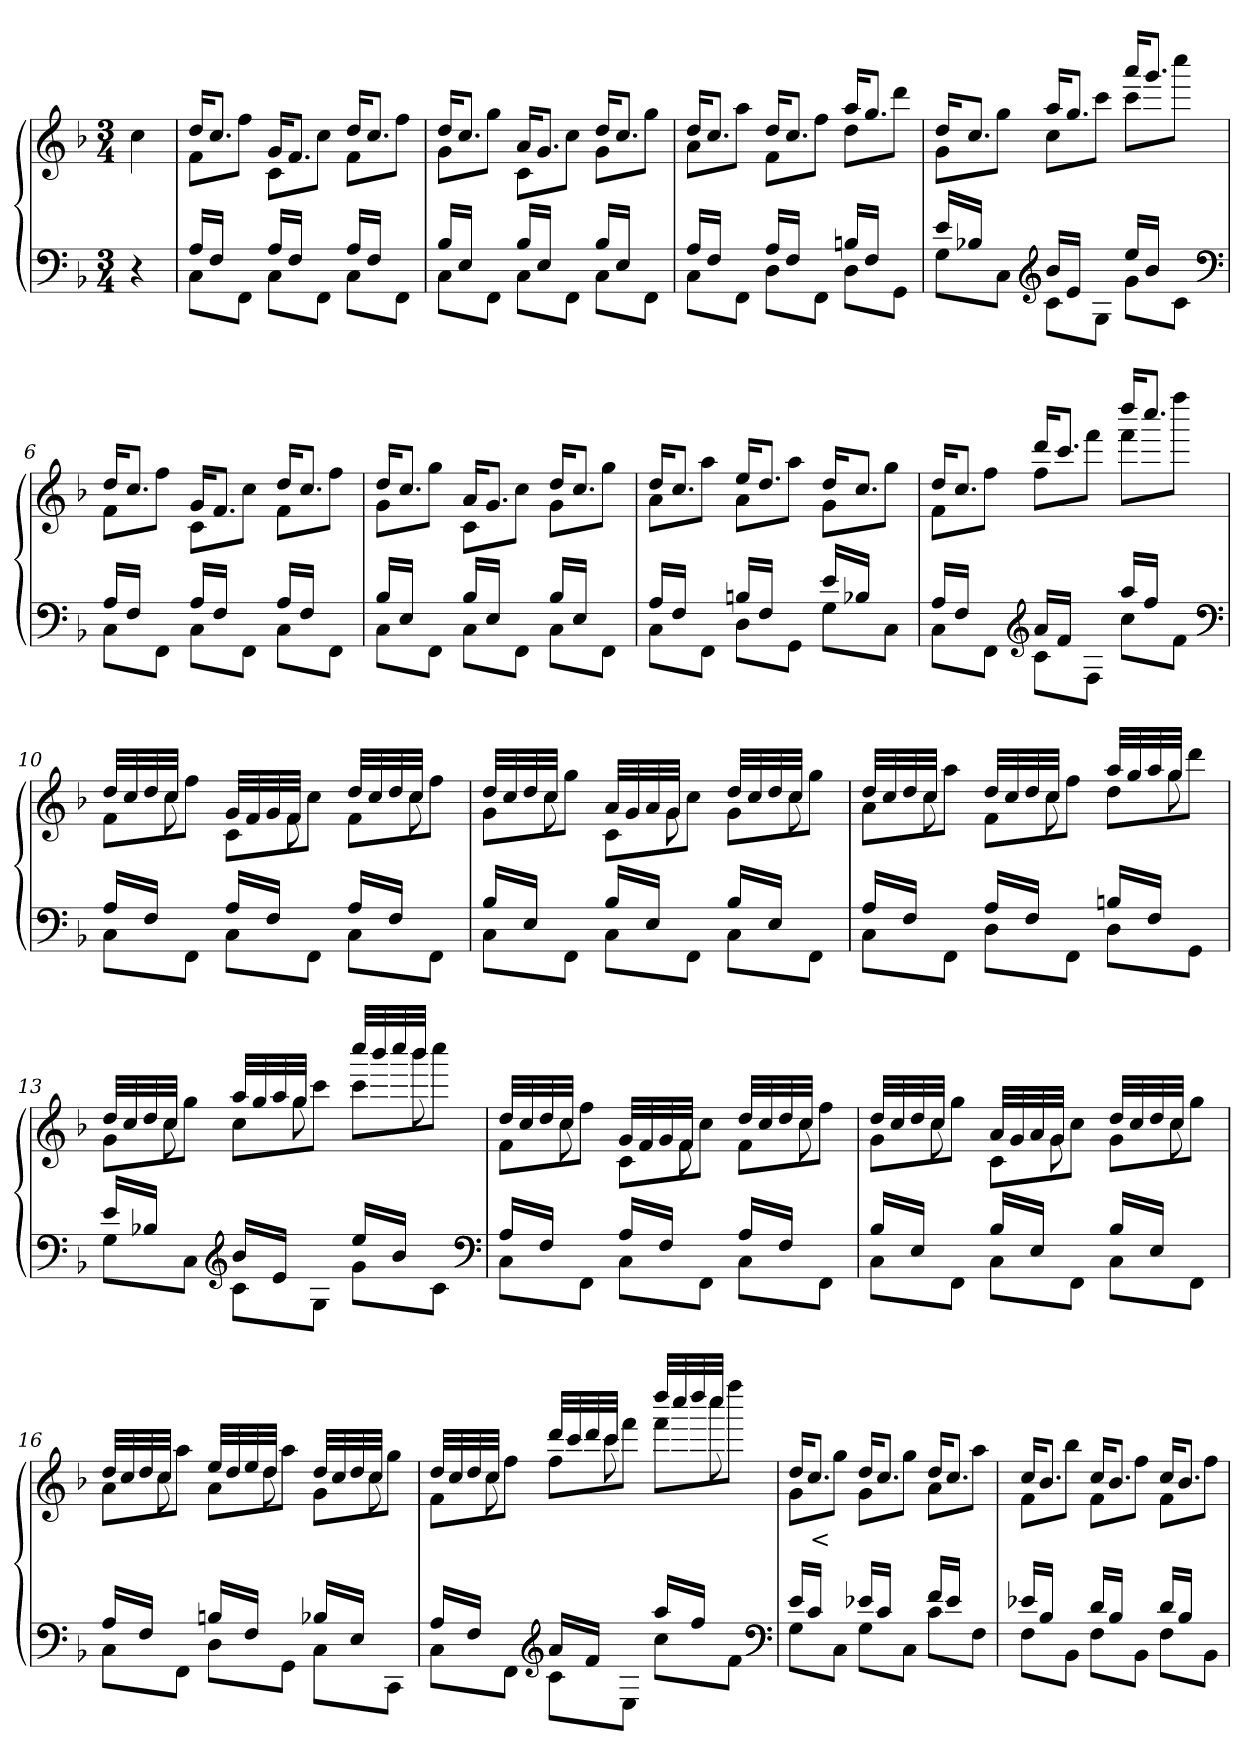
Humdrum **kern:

**kern	**kern	**text
*part2	*part1	*part1
*staff2	*staff1	*staff1
*clefF4	*clefG2	*
*k[b-]	*k[b-]	*
*M3/4	*M3/4	*
=1	=1	=1
4r	4cc	.
=2	=2	=2
*^	*^	*
16ALL	8CL	16ddKL	8fL	.
16FJJ	.	8.ccJ	.	.
8ryy	8FFJ	.	8ffJ	.
16ALL	8CL	16gKL	8cL	.
16FJJ	.	8.fJ	.	.
8ryy	8FFJ	.	8ccJ	.
16ALL	8CL	16ddKL	8fL	.
16FJJ	.	8.ccJ	.	.
8ryy	8FFJ	.	8ffJ	.
=3	=3	=3	=3	=3
16B-LL	8CL	16ddKL	8gL	.
16EJJ	.	8.ccJ	.	.
8ryy	8FFJ	.	8ggJ	.
16B-LL	8CL	16aKL	8cL	.
16EJJ	.	8.gJ	.	.
8ryy	8FFJ	.	8ccJ	.
16B-LL	8CL	16ddKL	8gL	.
16EJJ	.	8.ccJ	.	.
8ryy	8FFJ	.	8ggJ	.
=4	=4	=4	=4	=4
16ALL	8CL	16ddKL	8aL	.
16FJJ	.	8.ccJ	.	.
8ryy	8FFJ	.	8aaJ	.
16ALL	8DL	16ddKL	8fL	.
16FJJ	.	8.ccJ	.	.
8ryy	8FFJ	.	8ffJ	.
16BnLL	8DL	16aaKL	8ddL	.
16FJJ	.	8.ggJ	.	.
8ryy	8GGJ	.	8dddJ	.
=5	=5	=5	=5	=5
16eLL	8GL	16ddKL	8gL	.
16B-XJJ	.	8.ccJ	.	.
8ryy	8CJ	.	8ggJ	.
*clefG2	*	*	*	*
16b-LL	8cL	16aaKL	8ccL	.
16eJJ	.	8.ggJ	.	.
8ryy	8GJ	.	8cccJ	.
16eeLL	8gL	16aaaKL	8cccL	.
16b-JJ	.	8.gggJ	.	.
8ryy	8cJ	.	8ccccJ	.
*clefF4	*	*	*	*
=6	=6	=6	=6	=6
16ALL	8CL	16ddKL	8fL	.
16FJJ	.	8.ccJ	.	.
8ryy	8FFJ	.	8ffJ	.
16ALL	8CL	16gKL	8cL	.
16FJJ	.	8.fJ	.	.
8ryy	8FFJ	.	8ccJ	.
16ALL	8CL	16ddKL	8fL	.
16FJJ	.	8.ccJ	.	.
8ryy	8FFJ	.	8ffJ	.
=7	=7	=7	=7	=7
16B-LL	8CL	16ddKL	8gL	.
16EJJ	.	8.ccJ	.	.
8ryy	8FFJ	.	8ggJ	.
16B-LL	8CL	16aKL	8cL	.
16EJJ	.	8.gJ	.	.
8ryy	8FFJ	.	8ccJ	.
16B-LL	8CL	16ddKL	8gL	.
16EJJ	.	8.ccJ	.	.
8ryy	8FFJ	.	8ggJ	.
=8	=8	=8	=8	=8
16ALL	8CL	8a\L	16dd/KL	.
16FJJ	.	.	8.ccJ	.
8ryy	8FFJ	8aaJ	.	.
16BnLL	8DL	8a\L	16ee/KL	.
16FJJ	.	.	8.ddJ	.
8ryy	8GGJ	8aaJ	.	.
16eLL	8GL	8g\L	16dd/KL	.
16B-XJJ	.	.	8.ccJ	.
8ryy	8CJ	8ggJ	.	.
=9	=9	=9	=9	=9
16ALL	8CL	16ddKL	8fL	.
16FJJ	.	8.ccJ	.	.
8ryy	8FFJ	.	8ffJ	.
*clefG2	*	*	*	*
16aLL	8cL	16dddKL	8ffL	.
16fJJ	.	8.cccJ	.	.
8ryy	8FJ	.	8fffJ	.
16aaLL	8ccL	16ddddKL	8fffL	.
16ffJJ	.	8.ccccJ	.	.
8ryy	8fJ	.	8ffffJ	.
*	*	*v	*v	*
*clefF4	*	*	*
=10	=10	=10	=10
*	*	*^	*
*	*	*	*^	*
16ALL	8CL	32ddLLL	16.ryy	8f\L	.
.	.	32cc	.	.	.
16FJJ	.	32dd	.	.	.
.	.	32ccJJJ	8cc	.	.
8ryy	8FFJ	8ryy	.	8ff\J	.
.	.	.	8ryy	.	.
16ALL	8CL	32gLLL	.	8c\L	.
.	.	32f	.	.	.
16FJJ	.	32g	.	.	.
.	.	32fJJJ	8f	.	.
8ryy	8FFJ	8ryy	.	8cc\J	.
.	.	.	8ryy	.	.
16ALL	8CL	32dd/LLL	.	8fL	.
.	.	32cc	.	.	.
16FJJ	.	32dd	.	.	.
.	.	32ccJJJ	8cc	.	.
8ryy	8FFJ	8ryy	.	8ff\J	.
.	.	.	32ryy	.	.
=11	=11	=11	=11	=11	=11
16B-LL	8CL	32ddLLL	16.ryy	8g\L	.
.	.	32cc	.	.	.
16EJJ	.	32dd	.	.	.
.	.	32ccJJJ	8cc	.	.
8ryy	8FFJ	8ryy	.	8gg\J	.
.	.	.	8ryy	.	.
16B-LL	8CL	32aLLL	.	8cL	.
.	.	32g	.	.	.
16EJJ	.	32a	.	.	.
.	.	32gJJJ	8g	.	.
8ryy	8FFJ	8ryy	.	8cc\J	.
.	.	.	8ryy	.	.
16B-LL	8CL	32ddLLL	.	8g\L	.
.	.	32cc	.	.	.
16EJJ	.	32dd	.	.	.
.	.	32ccJJJ	8cc	.	.
8ryy	8FFJ	8ryy	.	8gg\J	.
.	.	.	32ryy	.	.
=12	=12	=12	=12	=12	=12
16ALL	8CL	32ddLLL	8aL	16.ryy	.
.	.	32cc	.	.	.
16FJJ	.	32dd	.	.	.
.	.	32ccJJJ	.	8cc\	.
8ryy	8FFJ	8ryy	8aaJ	.	.
.	.	.	.	8ryy	.
16ALL	8DL	32dd/LLL	8f\L	.	.
.	.	32cc	.	.	.
16FJJ	.	32dd	.	.	.
.	.	32ccJJJ	.	8cc\	.
8ryy	8FFJ	8ryy	8ffJ	.	.
.	.	.	.	8ryy	.
16BnLL	8DL	32aa/LLL	8dd\L	.	.
.	.	32gg	.	.	.
16FJJ	.	32aa	.	.	.
.	.	32ggJJJ	.	8gg\	.
8ryy	8GGJ	8ryy	8dddJ	.	.
.	.	.	.	32ryy	.
=13	=13	=13	=13	=13	=13
16eLL	8GL	32ddLLL	16.ryy	8g\L	.
.	.	32cc	.	.	.
16B-XJJ	.	32dd	.	.	.
.	.	32ccJJJ	8cc	.	.
8ryy	8CJ	8ryy	.	8gg\J	.
.	.	.	8ryy	.	.
*clefG2	*	*	*	*	*
16b-LL	8cL	32aaLLL	.	8ccL	.
.	.	32gg	.	.	.
16eJJ	.	32aa	.	.	.
.	.	32ggJJJ	8gg	.	.
8ryy	8GJ	8ryy	.	8ccc\J	.
.	.	.	8ryy	.	.
16eeLL	8gL	32ccccLLL	.	8ccc\L	.
.	.	32bbb-	.	.	.
16b-JJ	.	32cccc	.	.	.
.	.	32bbb-JJJ	8bbb-	.	.
8ryy	8cJ	8ryy	.	8cccc\J	.
.	.	.	32ryy	.	.
*clefF4	*	*	*	*	*
=14	=14	=14	=14	=14	=14
16ALL	8CL	32ddLLL	16.ryy	8f\L	.
.	.	32cc	.	.	.
16FJJ	.	32dd	.	.	.
.	.	32ccJJJ	8cc	.	.
8ryy	8FFJ	8ryy	.	8ff\J	.
.	.	.	8ryy	.	.
16ALL	8CL	32gLLL	.	8cL	.
.	.	32f	.	.	.
16FJJ	.	32g	.	.	.
.	.	32fJJJ	8f	.	.
8ryy	8FFJ	8ryy	.	8cc\J	.
.	.	.	8ryy	.	.
16ALL	8CL	32ddLLL	.	8f\L	.
.	.	32cc	.	.	.
16FJJ	.	32dd	.	.	.
.	.	32ccJJJ	8cc	.	.
8ryy	8FFJ	8ryy	.	8ff\J	.
.	.	.	32ryy	.	.
=15	=15	=15	=15	=15	=15
16B-LL	8CL	32ddLLL	16.ryy	8g\L	.
.	.	32cc	.	.	.
16EJJ	.	32dd	.	.	.
.	.	32ccJJJ	8cc	.	.
8ryy	8FFJ	8ryy	.	8gg\J	.
.	.	.	8ryy	.	.
16B-LL	8CL	32aLLL	.	8cL	.
.	.	32g	.	.	.
16EJJ	.	32a	.	.	.
.	.	32gJJJ	8g	.	.
8ryy	8FFJ	8ryy	.	8cc\J	.
.	.	.	8ryy	.	.
16B-LL	8CL	32ddLLL	.	8g\L	.
.	.	32cc	.	.	.
16EJJ	.	32dd	.	.	.
.	.	32ccJJJ	8cc	.	.
8ryy	8FFJ	8ryy	.	8gg\J	.
.	.	.	32ryy	.	.
=16	=16	=16	=16	=16	=16
16ALL	8CL	32ddLLL	8aL	16.ryy	.
.	.	32cc	.	.	.
16FJJ	.	32dd	.	.	.
.	.	32ccJJJ	.	8cc\	.
8ryy	8FFJ	8ryy	8aaJ	.	.
.	.	.	.	8ryy	.
16BnLL	8DL	32ee/LLL	8a\L	.	.
.	.	32dd	.	.	.
16FJJ	.	32ee	.	.	.
.	.	32ddJJJ	.	8dd\	.
8ryy	8GGJ	8ryy	8aaJ	.	.
.	.	.	.	8ryy	.
16B-XLL	8CL	32dd/LLL	8g\L	.	.
.	.	32cc	.	.	.
16EJJ	.	32dd	.	.	.
.	.	32ccJJJ	.	8cc\	.
8ryy	8CCJ	8ryy	8ggJ	.	.
.	.	.	.	32ryy	.
=17	=17	=17	=17	=17	=17
16ALL	8CL	32ddLLL	16.ryy	8f\L	.
.	.	32cc	.	.	.
16FJJ	.	32dd	.	.	.
.	.	32ccJJJ	8cc	.	.
8ryy	8FFJ	8ryy	.	8ff\J	.
.	.	.	8ryy	.	.
*clefG2	*	*	*	*	*
16aLL	8cL	32dddLLL	.	8ffL	.
.	.	32ccc	.	.	.
16fJJ	.	32ddd	.	.	.
.	.	32cccJJJ	8ccc	.	.
8ryy	8EJ	8ryy	.	8fff\J	.
.	.	.	8ryy	.	.
16aaLL	8ccL	32ddddLLL	.	8fff\L	.
.	.	32cccc	.	.	.
16ffJJ	.	32dddd	.	.	.
.	.	32ccccJJJ	8cccc	.	.
8ryy	8fJ	8ryy	.	8ffff\J	.
.	.	.	32ryy	.	.
*	*	*v	*v	*v	*
*clefF4	*	*	*
=18	=18	=18	=18
*	*	*^	*
16eLL	8GL	8g\L	16dd/KL	.
16cJJ	.	.	8.ccJ	<
8ryy	8CJ	8ggJ	.	.
16e-XLL	8GL	8g\L	16dd/KL	.
16cJJ	.	.	8.ccJ	.
8ryy	8CJ	8ggJ	.	.
16fLL	8cL	8a\L	16dd/KL	.
16e-JJ	.	.	8.ccJ	.
8ryy	8FJ	8aaJ	.	.
=19	=19	=19	=19	=19
16e-XLL	8FL	8f\L	16cc/KL	.
16B-JJ	.	.	8.b-J	.
8ryy	8BB-J	8bb-J	.	.
16dLL	8FL	8f\L	16cc/KL	.
16B-JJ	.	.	8.b-J	.
8ryy	8BB-J	8ffJ	.	.
16dLL	8FL	8f\L	16cc/KL	.
16B-JJ	.	.	8.b-J	.
8ryy	8BB-J	8ffJ	.	.
*v	*v	*	*	*
*	*v	*v	*
=	=	=
*-	*-	*-
